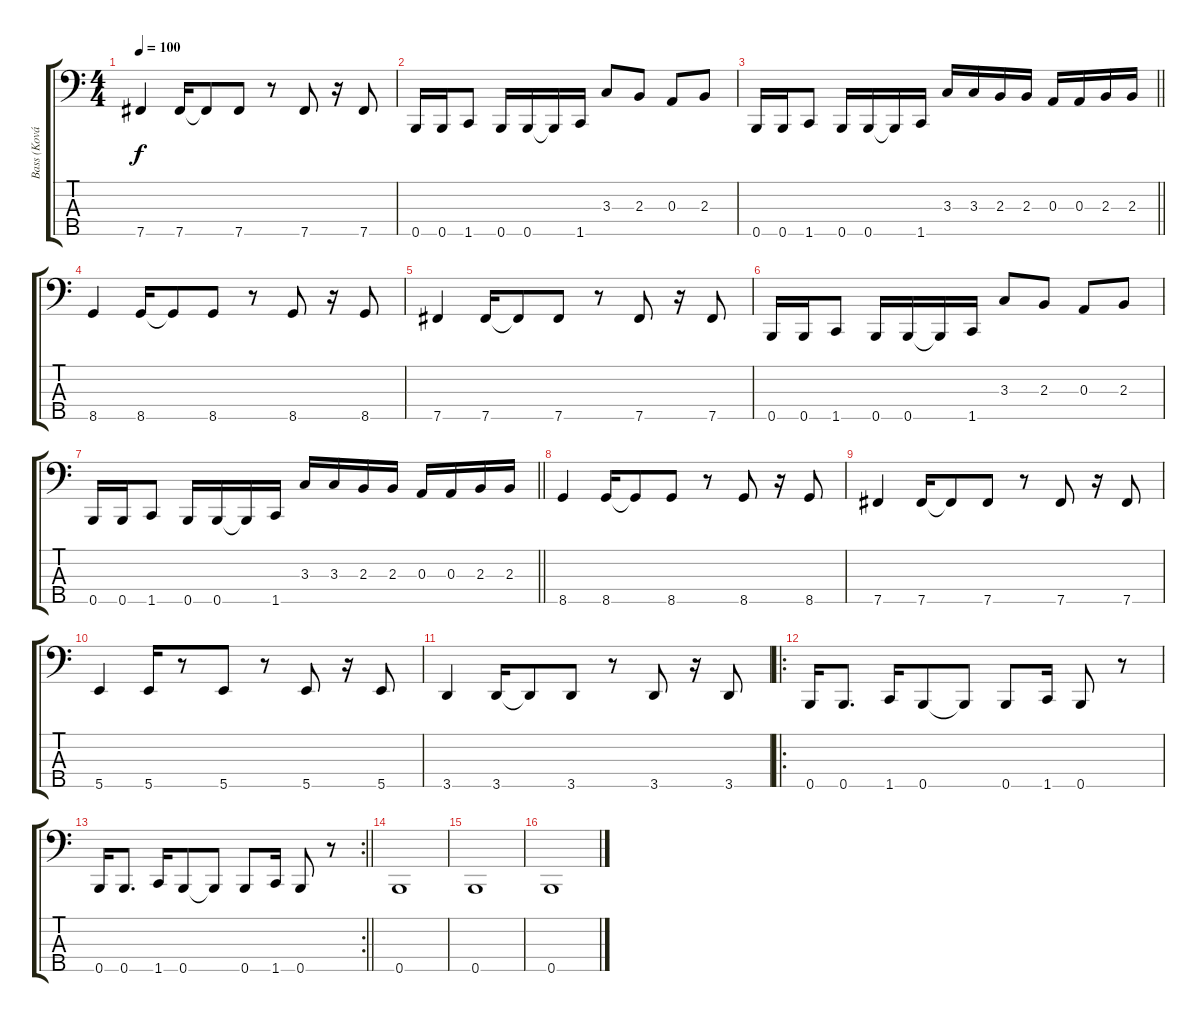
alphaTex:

\track ("Bass (Kovács Zoltán)" "Bass (Ková") {instrument electricbassfinger}
\staff {score tabs}
\tuning (G2 D2 A1 E1 B0) {hide}
\ts (4 4)
\tempo 100
\clef f4
\ks c
7.5.4{dy f} 7.5.16 7.5{t}.8 7.5.8 r.8 7.5.8 r.16 7.5.8 |
0.5.16 0.5.16 1.5.8 0.5.16 0.5.16 0.5{t}.16 1.5.16 3.3.8 2.3.8 0.3.8 2.3.8 |
\barLineRight lightlight
0.5.16 0.5.16 1.5.8 0.5.16 0.5.16 0.5{t}.16 1.5.16 3.3.16 3.3.16 2.3.16 2.3.16 0.3.16 0.3.16 2.3.16 2.3.16 |
8.5.4 8.5.16 8.5{t}.8 8.5.8 r.8 8.5.8 r.16 8.5.8 |
7.5.4 7.5.16 7.5{t}.8 7.5.8 r.8 7.5.8 r.16 7.5.8 |
0.5.16 0.5.16 1.5.8 0.5.16 0.5.16 0.5{t}.16 1.5.16 3.3.8 2.3.8 0.3.8 2.3.8 |
\barLineRight lightlight
0.5.16 0.5.16 1.5.8 0.5.16 0.5.16 0.5{t}.16 1.5.16 3.3.16 3.3.16 2.3.16 2.3.16 0.3.16 0.3.16 2.3.16 2.3.16 |
8.5.4 8.5.16 8.5{t}.8 8.5.8 r.8 8.5.8 r.16 8.5.8 |
7.5.4 7.5.16 7.5{t}.8 7.5.8 r.8 7.5.8 r.16 7.5.8 |
5.5.4 5.5.16 r.8 5.5.8 r.8 5.5.8 r.16 5.5.8 |
3.5.4 3.5.16 3.5{t}.8 3.5.8 r.8 3.5.8 r.16 3.5.8 |
\ro
0.5.16 0.5.8{d} 1.5.16 0.5.8 0.5{t}.8 0.5.8 1.5.16 0.5.8 r.8 |
\rc 2
\barLineRight lightlight
0.5.16 0.5.8{d} 1.5.16 0.5.8 0.5{t}.8 0.5.8 1.5.16 0.5.8 r.8 |
0.5.1 |
0.5.1 |
0.5.1
